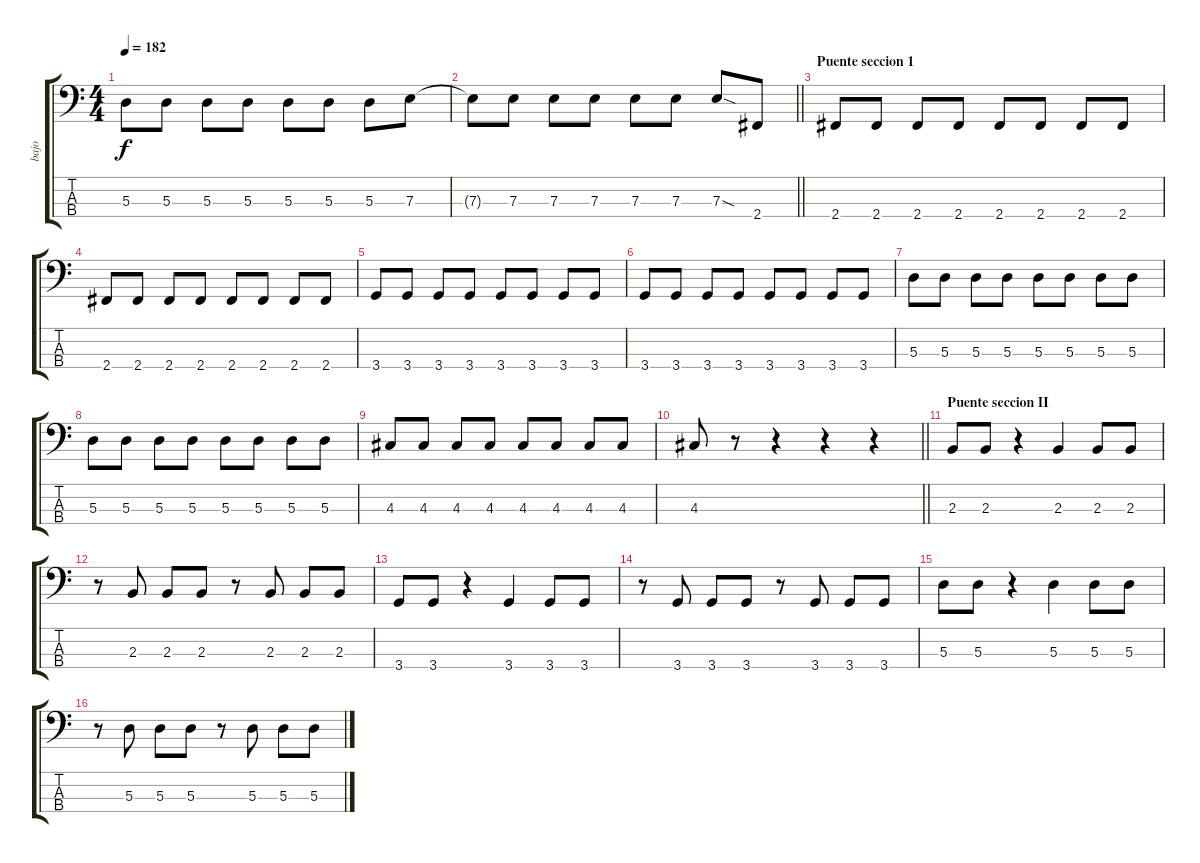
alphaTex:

\track ("bajo" "bajo") {instrument electricbasspick}
\staff {score tabs}
\tuning (G2 D2 A1 E1) {hide}
\ts (4 4)
\tempo 182
\clef f4
\ks c
5.3{t}.8{dy f} 5.3.8 5.3.8 5.3.8 5.3.8 5.3.8 5.3.8 7.3.8 |
\barLineRight lightlight
7.3{t}.8 7.3.8 7.3.8 7.3.8 7.3.8 7.3.8 7.3{sod}.8 2.4.8 |
\section ("" "Puente seccion 1")
2.4.8 2.4.8 2.4.8 2.4.8 2.4.8 2.4.8 2.4.8 2.4.8 |
2.4.8 2.4.8 2.4.8 2.4.8 2.4.8 2.4.8 2.4.8 2.4.8 |
3.4.8 3.4.8 3.4.8 3.4.8 3.4.8 3.4.8 3.4.8 3.4.8 |
3.4.8 3.4.8 3.4.8 3.4.8 3.4.8 3.4.8 3.4.8 3.4.8 |
5.3.8 5.3.8 5.3.8 5.3.8 5.3.8 5.3.8 5.3.8 5.3.8 |
5.3.8 5.3.8 5.3.8 5.3.8 5.3.8 5.3.8 5.3.8 5.3.8 |
4.3.8 4.3.8 4.3.8 4.3.8 4.3.8 4.3.8 4.3.8 4.3.8 |
\barLineRight lightlight
4.3.8 r.8 r.4 r.4 r.4 |
\section ("" "Puente seccion II")
2.3.8 2.3.8 r.4 2.3.4 2.3.8 2.3.8 |
r.8 2.3.8 2.3.8 2.3.8 r.8 2.3.8 2.3.8 2.3.8 |
3.4.8 3.4.8 r.4 3.4.4 3.4.8 3.4.8 |
r.8 3.4.8 3.4.8 3.4.8 r.8 3.4.8 3.4.8 3.4.8 |
5.3.8 5.3.8 r.4 5.3.4 5.3.8 5.3.8 |
r.8 5.3.8 5.3.8 5.3.8 r.8 5.3.8 5.3.8 5.3.8
